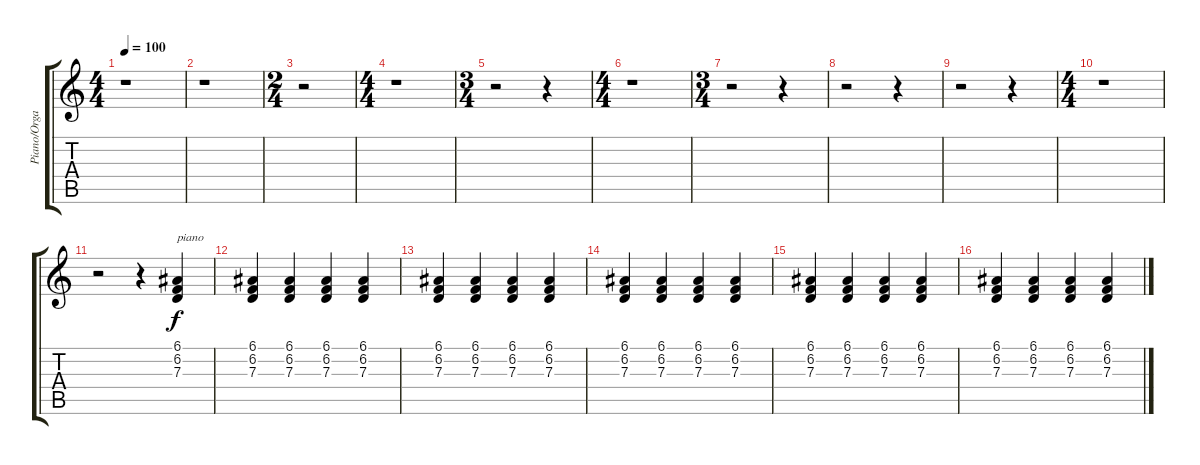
\track ("Piano/Organ75" "Piano/Orga") {instrument panflute}
\staff {score tabs}
\tuning (E4 B3 G3 D3 A2 E2) {hide}
\ts (4 4)
\tempo 100
\clef g2
\ks c
r.1{dy f} |
r.1 |
\ts (2 4)
r.2 |
\ts (4 4)
r.1 |
\ts (3 4)
r.2 r.4 |
\ts (4 4)
r.1 |
\ts (3 4)
r.2 r.4 |
r.2 r.4 |
r.2 r.4 |
\ts (4 4)
r.1 |
r.2 r.4 (6.1 6.2 7.3).4{txt "piano"} |
(6.1 6.2 7.3).4 (6.1 6.2 7.3).4 (6.1 6.2 7.3).4 (6.1 6.2 7.3).4 |
(6.1 6.2 7.3).4 (6.1 6.2 7.3).4 (6.1 6.2 7.3).4 (6.1 6.2 7.3).4 |
(6.1 6.2 7.3).4 (6.1 6.2 7.3).4 (6.1 6.2 7.3).4 (6.1 6.2 7.3).4 |
(6.1 6.2 7.3).4 (6.1 6.2 7.3).4 (6.1 6.2 7.3).4 (6.1 6.2 7.3).4 |
(6.1 6.2 7.3).4 (6.1 6.2 7.3).4 (6.1 6.2 7.3).4 (6.1 6.2 7.3).4
